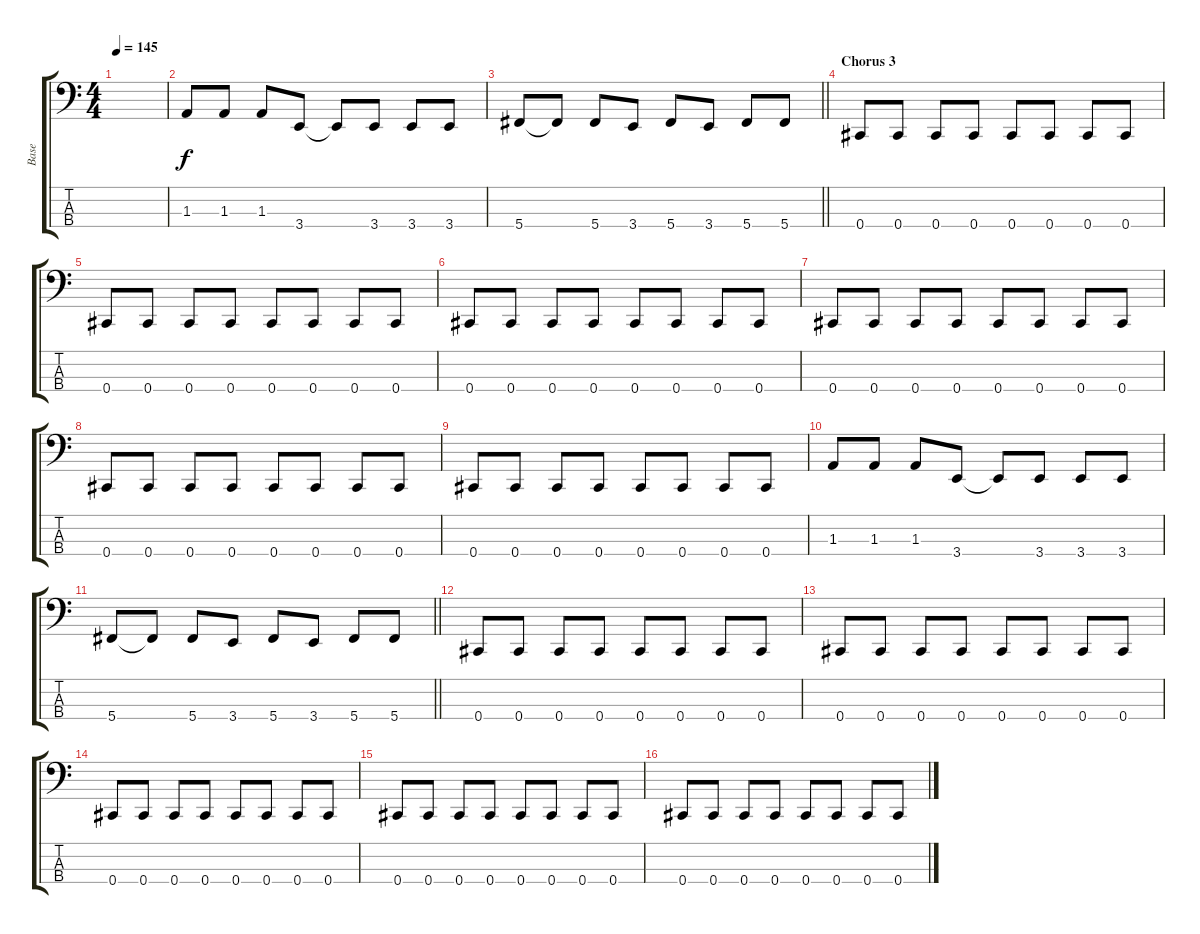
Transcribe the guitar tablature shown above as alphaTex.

\track ("Base" "Base") {instrument electricbasspick}
\staff {score tabs}
\tuning (Gb2 Db2 Ab1 Db1) {hide}
\ts (4 4)
\tempo 145
\clef f4
\ks c
|
1.3.8 1.3.8 1.3.8 3.4.8 3.4{t}.8 3.4.8 3.4.8 3.4.8 |
\barLineRight lightlight
5.4.8 5.4{t}.8 5.4.8 3.4.8 5.4.8 3.4.8 5.4.8 5.4.8 |
\section ("" "Chorus 3")
0.4.8 0.4.8 0.4.8 0.4.8 0.4.8 0.4.8 0.4.8 0.4.8 |
0.4.8 0.4.8 0.4.8 0.4.8 0.4.8 0.4.8 0.4.8 0.4.8 |
0.4.8 0.4.8 0.4.8 0.4.8 0.4.8 0.4.8 0.4.8 0.4.8 |
0.4.8 0.4.8 0.4.8 0.4.8 0.4.8 0.4.8 0.4.8 0.4.8 |
0.4.8 0.4.8 0.4.8 0.4.8 0.4.8 0.4.8 0.4.8 0.4.8 |
0.4.8 0.4.8 0.4.8 0.4.8 0.4.8 0.4.8 0.4.8 0.4.8 |
1.3.8 1.3.8 1.3.8 3.4.8 3.4{t}.8 3.4.8 3.4.8 3.4.8 |
\barLineRight lightlight
5.4.8 5.4{t}.8 5.4.8 3.4.8 5.4.8 3.4.8 5.4.8 5.4.8 |
0.4.8 0.4.8 0.4.8 0.4.8 0.4.8 0.4.8 0.4.8 0.4.8 |
0.4.8 0.4.8 0.4.8 0.4.8 0.4.8 0.4.8 0.4.8 0.4.8 |
0.4.8 0.4.8 0.4.8 0.4.8 0.4.8 0.4.8 0.4.8 0.4.8 |
0.4.8 0.4.8 0.4.8 0.4.8 0.4.8 0.4.8 0.4.8 0.4.8 |
0.4.8 0.4.8 0.4.8 0.4.8 0.4.8 0.4.8 0.4.8 0.4.8
